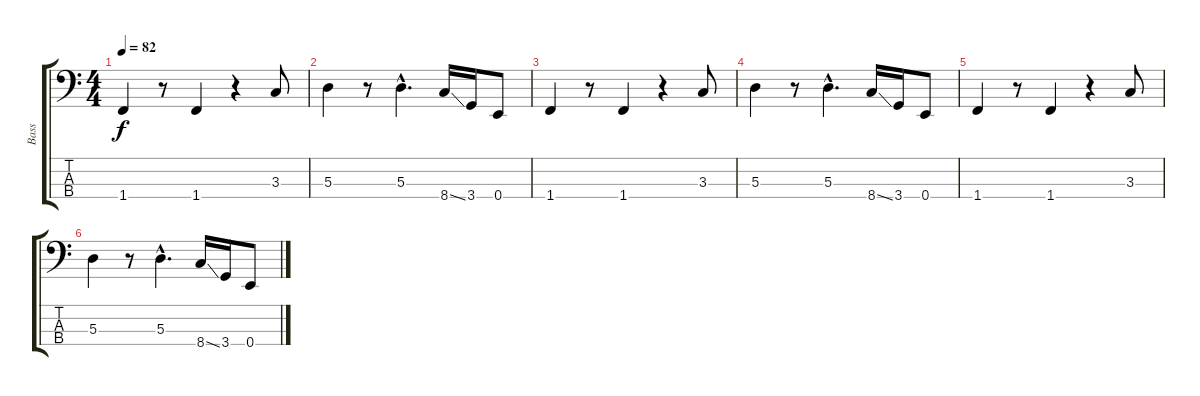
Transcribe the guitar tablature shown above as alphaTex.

\track ("Bass" "Bass") {instrument electricbasspick}
\staff {score tabs}
\tuning (G2 D2 A1 E1) {hide}
\ts (4 4)
\tempo 82
\clef f4
\ks c
1.4.4{dy f} r.8 1.4.4 r.4 3.3.8 |
5.3.4 r.8 5.3{hac}.4{d} 8.4{ss}.16 3.4.16 0.4.8 |
1.4.4 r.8 1.4.4 r.4 3.3.8 |
5.3.4 r.8 5.3{hac}.4{d} 8.4{ss}.16 3.4.16 0.4.8 |
1.4.4 r.8 1.4.4 r.4 3.3.8 |
5.3.4 r.8 5.3{hac}.4{d} 8.4{ss}.16 3.4.16 0.4.8
